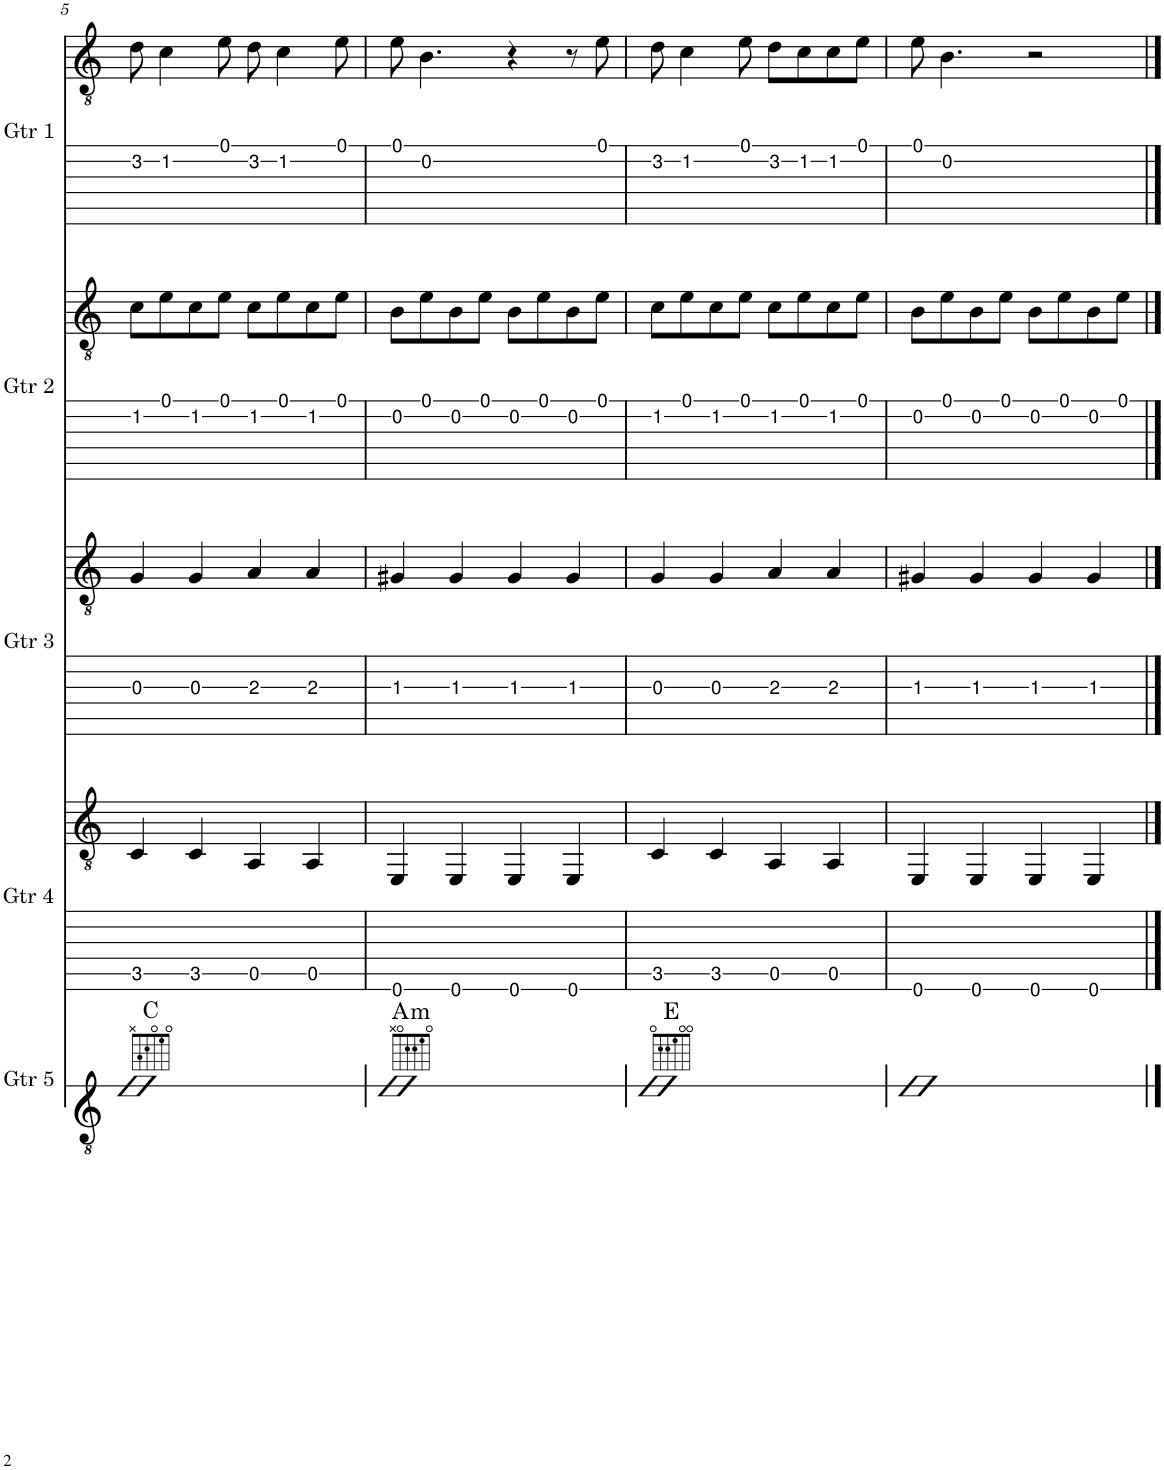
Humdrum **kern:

**kern	**harte	**kern	**kern	**kern	**kern	**kern	**kern	**kern	**kern
*part5	*part5	*part4	*part4	*part3	*part3	*part2	*part2	*part1	*part1
*staff9	*	*staff8	*staff7	*staff6	*staff5	*staff4	*staff3	*staff2	*staff1
*I"Guitar 5	*	*I"Guitar 4	*	*I"Guitar 3	*	*I"Guitar 2	*	*I"Guitar 1	*
*I'Gtr 5	*	*I'Gtr 4	*	*I'Gtr 3	*	*I'Gtr 2	*	*I'Gtr 1	*
!!LO:PB:g=z
*clefGv2	*	*	*clefGv2	*	*clefGv2	*	*clefGv2	*	*clefGv2
*k[]	*	*k[]	*k[]	*k[]	*k[]	*k[]	*k[]	*k[]	*k[]
*M4/4	*	*M4/4	*M4/4	*M4/4	*M4/4	*M4/4	*M4/4	*M4/4	*M4/4
=5	=5	=5	=5	=5	=5	=5	=5	=5	=5
1f	C:maj	4C	4C/	4G	4G/	8cL	8c\L	8d	8d\
.	.	.	.	.	.	8eJ	8e\	4c	4c\
.	.	4C	4C/	4G	4G/	8cL	8c\	.	.
.	.	.	.	.	.	8eJ	8e\J	8e	8e\
.	.	4AA	4AA/	4A	4A/	8cL	8c\L	8d	8d\
.	.	.	.	.	.	8eJ	8e\	4c	4c\
.	.	4AA	4AA/	4A	4A/	8cL	8c\	.	.
.	.	.	.	.	.	8eJ	8e\J	8e	8e\
=6	=6	=6	=6	=6	=6	=6	=6	=6	=6
!	!LO:H:kt=m	!	!	!	!	!	!	!	!
1f	A:min	4EE	4EE/	4G#	4G#X/	8BL	8B\L	8e	8e\
.	.	.	.	.	.	8eJ	8e\	4.B	4.B\
.	.	4EE	4EE/	4G#	4G#/	8BL	8B\	.	.
.	.	.	.	.	.	8eJ	8e\J	.	.
.	.	4EE	4EE/	4G#	4G#/	8BL	8B\L	4r	4r
.	.	.	.	.	.	8eJ	8e\	.	.
.	.	4EE	4EE/	4G#	4G#/	8BL	8B\	8r	8r
.	.	.	.	.	.	8eJ	8e\J	8e	8e\
=7	=7	=7	=7	=7	=7	=7	=7	=7	=7
1f	E:maj	4C	4C/	4G	4G/	8cL	8c\L	8d	8d\
.	.	.	.	.	.	8eJ	8e\	4c	4c\
.	.	4C	4C/	4G	4G/	8cL	8c\	.	.
.	.	.	.	.	.	8eJ	8e\J	8e	8e\
.	.	4AA	4AA/	4A	4A/	8cL	8c\L	8dL	8d\L
.	.	.	.	.	.	8eJ	8e\	8cJ	8c\
.	.	4AA	4AA/	4A	4A/	8cL	8c\	8cL	8c\
.	.	.	.	.	.	8eJ	8e\J	8eJ	8e\J
=8	=8	=8	=8	=8	=8	=8	=8	=8	=8
1f	.	4EE	4EE/	4G#	4G#X/	8BL	8B\L	8e	8e\
.	.	.	.	.	.	8eJ	8e\	4.B	4.B\
.	.	4EE	4EE/	4G#	4G#/	8BL	8B\	.	.
.	.	.	.	.	.	8eJ	8e\J	.	.
.	.	4EE	4EE/	4G#	4G#/	8BL	8B\L	2r	2r
.	.	.	.	.	.	8eJ	8e\	.	.
.	.	4EE	4EE/	4G#	4G#/	8BL	8B\	.	.
.	.	.	.	.	.	8eJ	8e\J	.	.
==	==	==	==	==	==	==	==	==	==
*-	*-	*-	*-	*-	*-	*-	*-	*-	*-
